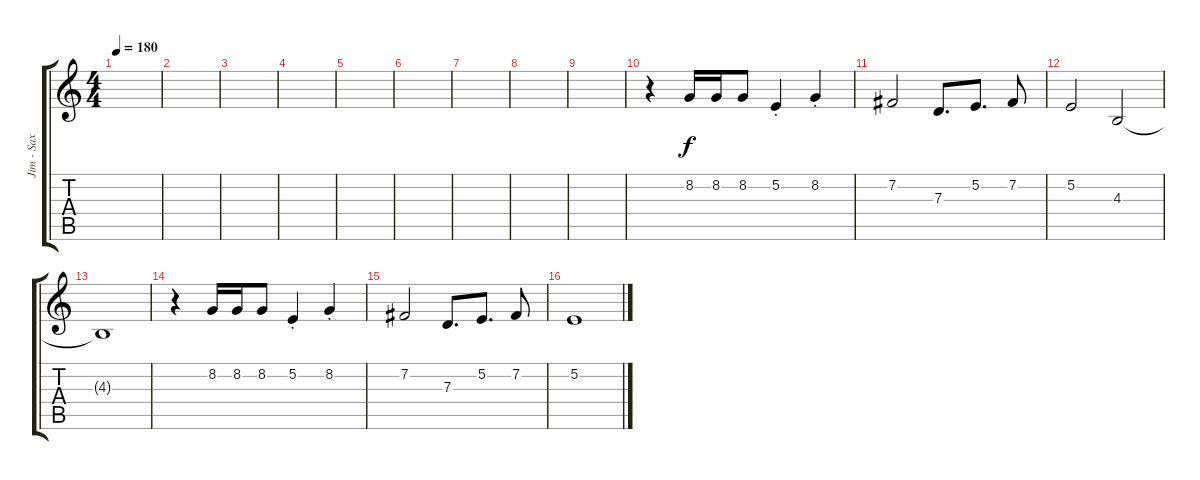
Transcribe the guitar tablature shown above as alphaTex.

\track ("Jim - Sax" "Jim - Sax") {instrument tenorsax}
\staff {score tabs}
\tuning (E4 B3 G3 D3 A2 E2) {hide}
\ts (4 4)
\tempo 180
\clef g2
\ks c
|
|
|
|
|
|
|
|
|
r.4 8.2.16 8.2.16 8.2.8 5.2{st}.4 8.2{st}.4 |
7.2.2 7.3.8{d} 5.2.8{d} 7.2.8 |
5.2.2 4.3.2 |
4.3{t}.1 |
r.4 8.2.16 8.2.16 8.2.8 5.2{st}.4 8.2{st}.4 |
7.2.2 7.3.8{d} 5.2.8{d} 7.2.8 |
5.2.1
